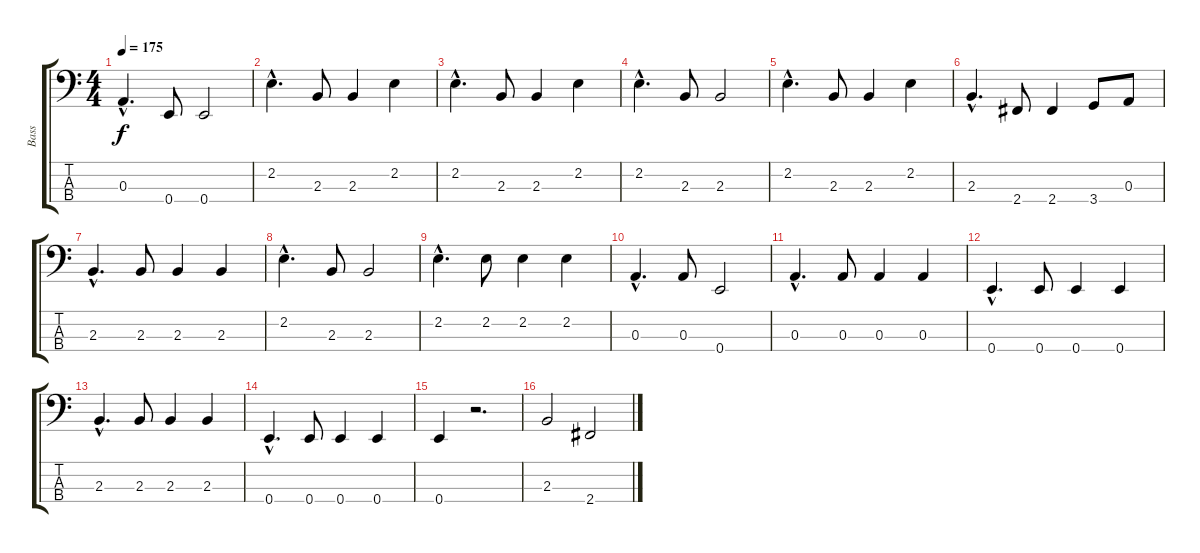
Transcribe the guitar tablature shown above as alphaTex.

\track ("Bass" "Bass") {instrument electricbassfinger}
\staff {score tabs}
\tuning (G2 D2 A1 E1) {hide}
\ts (4 4)
\tempo 175
\clef f4
\ks c
0.3{hac}.4{d dy f} 0.4.8 0.4.2 |
2.2{hac}.4{d} 2.3.8 2.3.4 2.2.4 |
2.2{hac}.4{d} 2.3.8 2.3.4 2.2.4 |
2.2{hac}.4{d} 2.3.8 2.3.2 |
2.2{hac}.4{d} 2.3.8 2.3.4 2.2.4 |
2.3{hac}.4{d} 2.4.8 2.4.4 3.4.8 0.3.8 |
2.3{hac}.4{d} 2.3.8 2.3.4 2.3.4 |
2.2{hac}.4{d} 2.3.8 2.3.2 |
2.2{hac}.4{d} 2.2.8 2.2.4 2.2.4 |
0.3{hac}.4{d} 0.3.8 0.4.2 |
0.3{hac}.4{d} 0.3.8 0.3.4 0.3.4 |
0.4{hac}.4{d} 0.4.8 0.4.4 0.4.4 |
2.3{hac}.4{d} 2.3.8 2.3.4 2.3.4 |
0.4{hac}.4{d} 0.4.8 0.4.4 0.4.4 |
0.4.4 r.2{d} |
2.3.2 2.4.2
